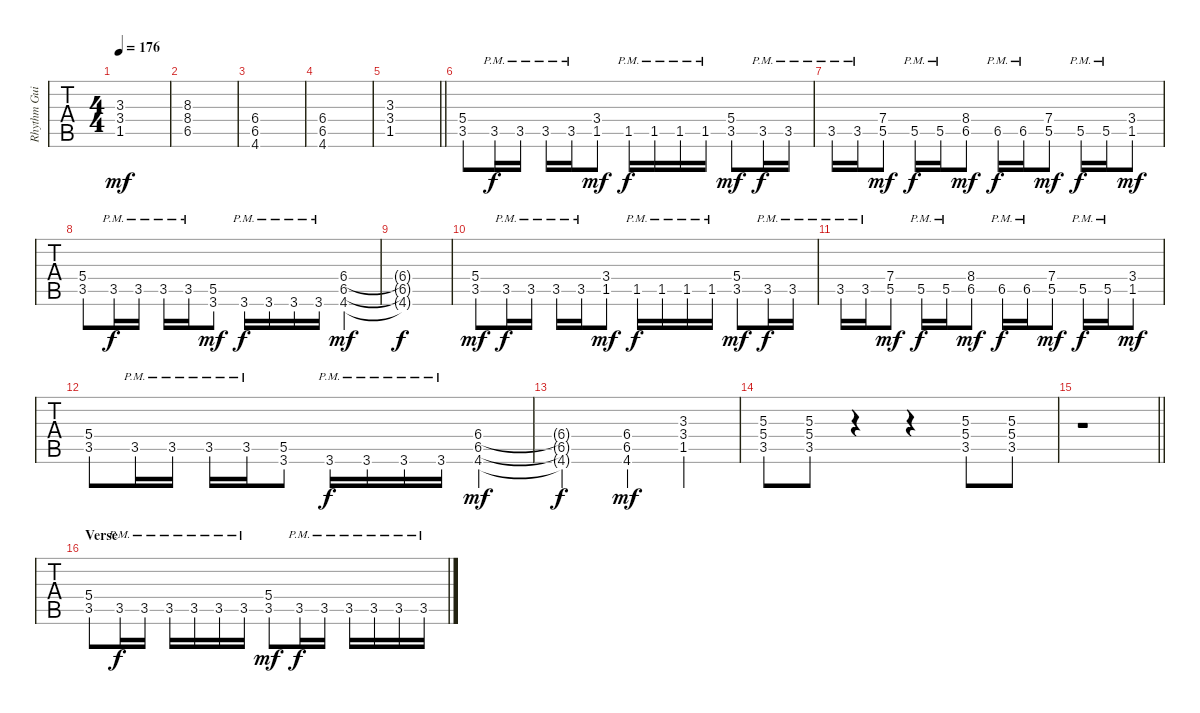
\track ("Rhythm Guitar A" "Rhythm Gui") {instrument overdrivenguitar}
\staff {tabs}
\tuning (E4 B3 G3 D3 A2 E2) {hide}
\ts (4 4)
\tempo 176
\clef g2
\ks cminor
(3.3 3.4 1.5).1{dy mf} |
(8.3 8.4 6.5).1 |
(6.4 6.5 4.6).1 |
(6.4 6.5 4.6).1 |
\barLineRight lightlight
(3.3 3.4 1.5).1 |
\section ("" "")
(5.4 3.5).8 3.5{pm}.16{dy f} 3.5{pm}.16 3.5{pm}.16 3.5{pm}.16 (3.4 1.5).8{dy mf} 1.5{pm}.16{dy f} 1.5{pm}.16 1.5{pm}.16 1.5{pm}.16 (5.4 3.5).8{dy mf} 3.5{pm}.16{dy f} 3.5{pm}.16 |
3.5{pm}.16 3.5{pm}.16 (7.4 5.5).8{dy mf} 5.5{pm}.16{dy f} 5.5{pm}.16 (8.4 6.5).8{dy mf} 6.5{pm}.16{dy f} 6.5{pm}.16 (7.4 5.5).8{dy mf} 5.5{pm}.16{dy f} 5.5{pm}.16 (3.4 1.5).8{dy mf} |
(5.4 3.5).8 3.5{pm}.16{dy f} 3.5{pm}.16 3.5{pm}.16 3.5{pm}.16 (5.5 3.6).8{dy mf} 3.6{pm}.16{dy f} 3.6{pm}.16 3.6{pm}.16 3.6{pm}.16 (6.4 6.5 4.6).4{dy mf} |
(6.4{t} 6.5{t} 4.6{t}).1{dy f} |
(5.4 3.5).8{dy mf} 3.5{pm}.16{dy f} 3.5{pm}.16 3.5{pm}.16 3.5{pm}.16 (3.4 1.5).8{dy mf} 1.5{pm}.16{dy f} 1.5{pm}.16 1.5{pm}.16 1.5{pm}.16 (5.4 3.5).8{dy mf} 3.5{pm}.16{dy f} 3.5{pm}.16 |
3.5{pm}.16 3.5{pm}.16 (7.4 5.5).8{dy mf} 5.5{pm}.16{dy f} 5.5{pm}.16 (8.4 6.5).8{dy mf} 6.5{pm}.16{dy f} 6.5{pm}.16 (7.4 5.5).8{dy mf} 5.5{pm}.16{dy f} 5.5{pm}.16 (3.4 1.5).8{dy mf} |
(5.4 3.5).8 3.5{pm}.16 3.5{pm}.16 3.5{pm}.16 3.5{pm}.16 (5.5 3.6).8 3.6{pm}.16{dy f} 3.6{pm}.16 3.6{pm}.16 3.6{pm}.16 (6.4 6.5 4.6).4{dy mf} |
(6.4{t} 6.5{t} 4.6{t}).2{dy f} (6.4 6.5 4.6).4{dy mf} (3.3 3.4 1.5).4 |
(5.3 5.4 3.5).8 (5.3 5.4 3.5).8 r.4 r.4 (5.3 5.4 3.5).8 (5.3 5.4 3.5).8 |
\barLineRight lightlight
r.1 |
\section ("" "Verse")
(5.4 3.5).8 3.5{pm}.16{dy f} 3.5{pm}.16 3.5{pm}.16 3.5{pm}.16 3.5{pm}.16 3.5{pm}.16 (5.4 3.5).8{dy mf} 3.5{pm}.16{dy f} 3.5{pm}.16 3.5{pm}.16 3.5{pm}.16 3.5{pm}.16 3.5{pm}.16
